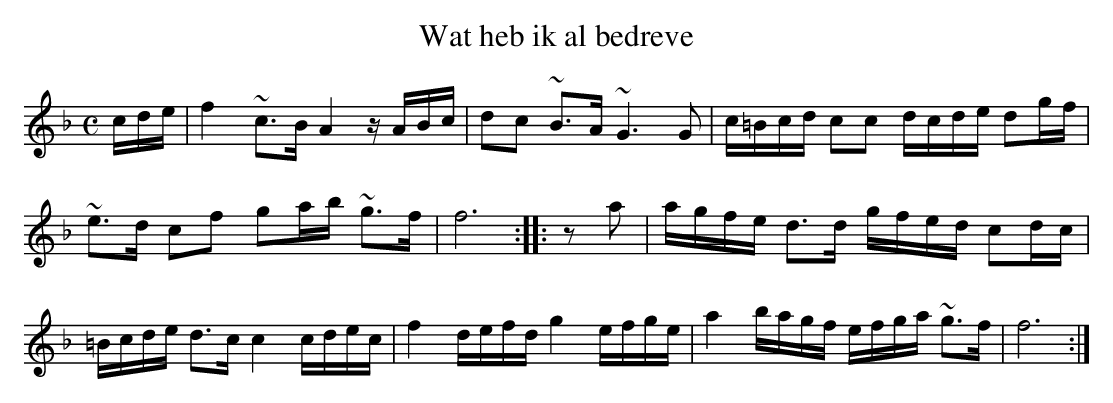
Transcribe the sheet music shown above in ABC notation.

X:1
T:Wat heb ik al bedreve
M:C
K:Fmaj
c/d/e/|f2~c>BA2z/A/B/c/|dc ~B>A~G3G|c/=B/c/d/ cc d/c/d/e/ dg/f/|
~e>d cf ga/b/ ~g>f|f6:||:za|a/g/f/e/ d>d g/f/e/d/ cd/c/|
=B/c/d/e/ d>c c2 c/d/e/c/|f2d/e/f/d/g2e/f/g/e/|a2b/a/g/f/ e/f/g/a/ ~g>f|f6:|
